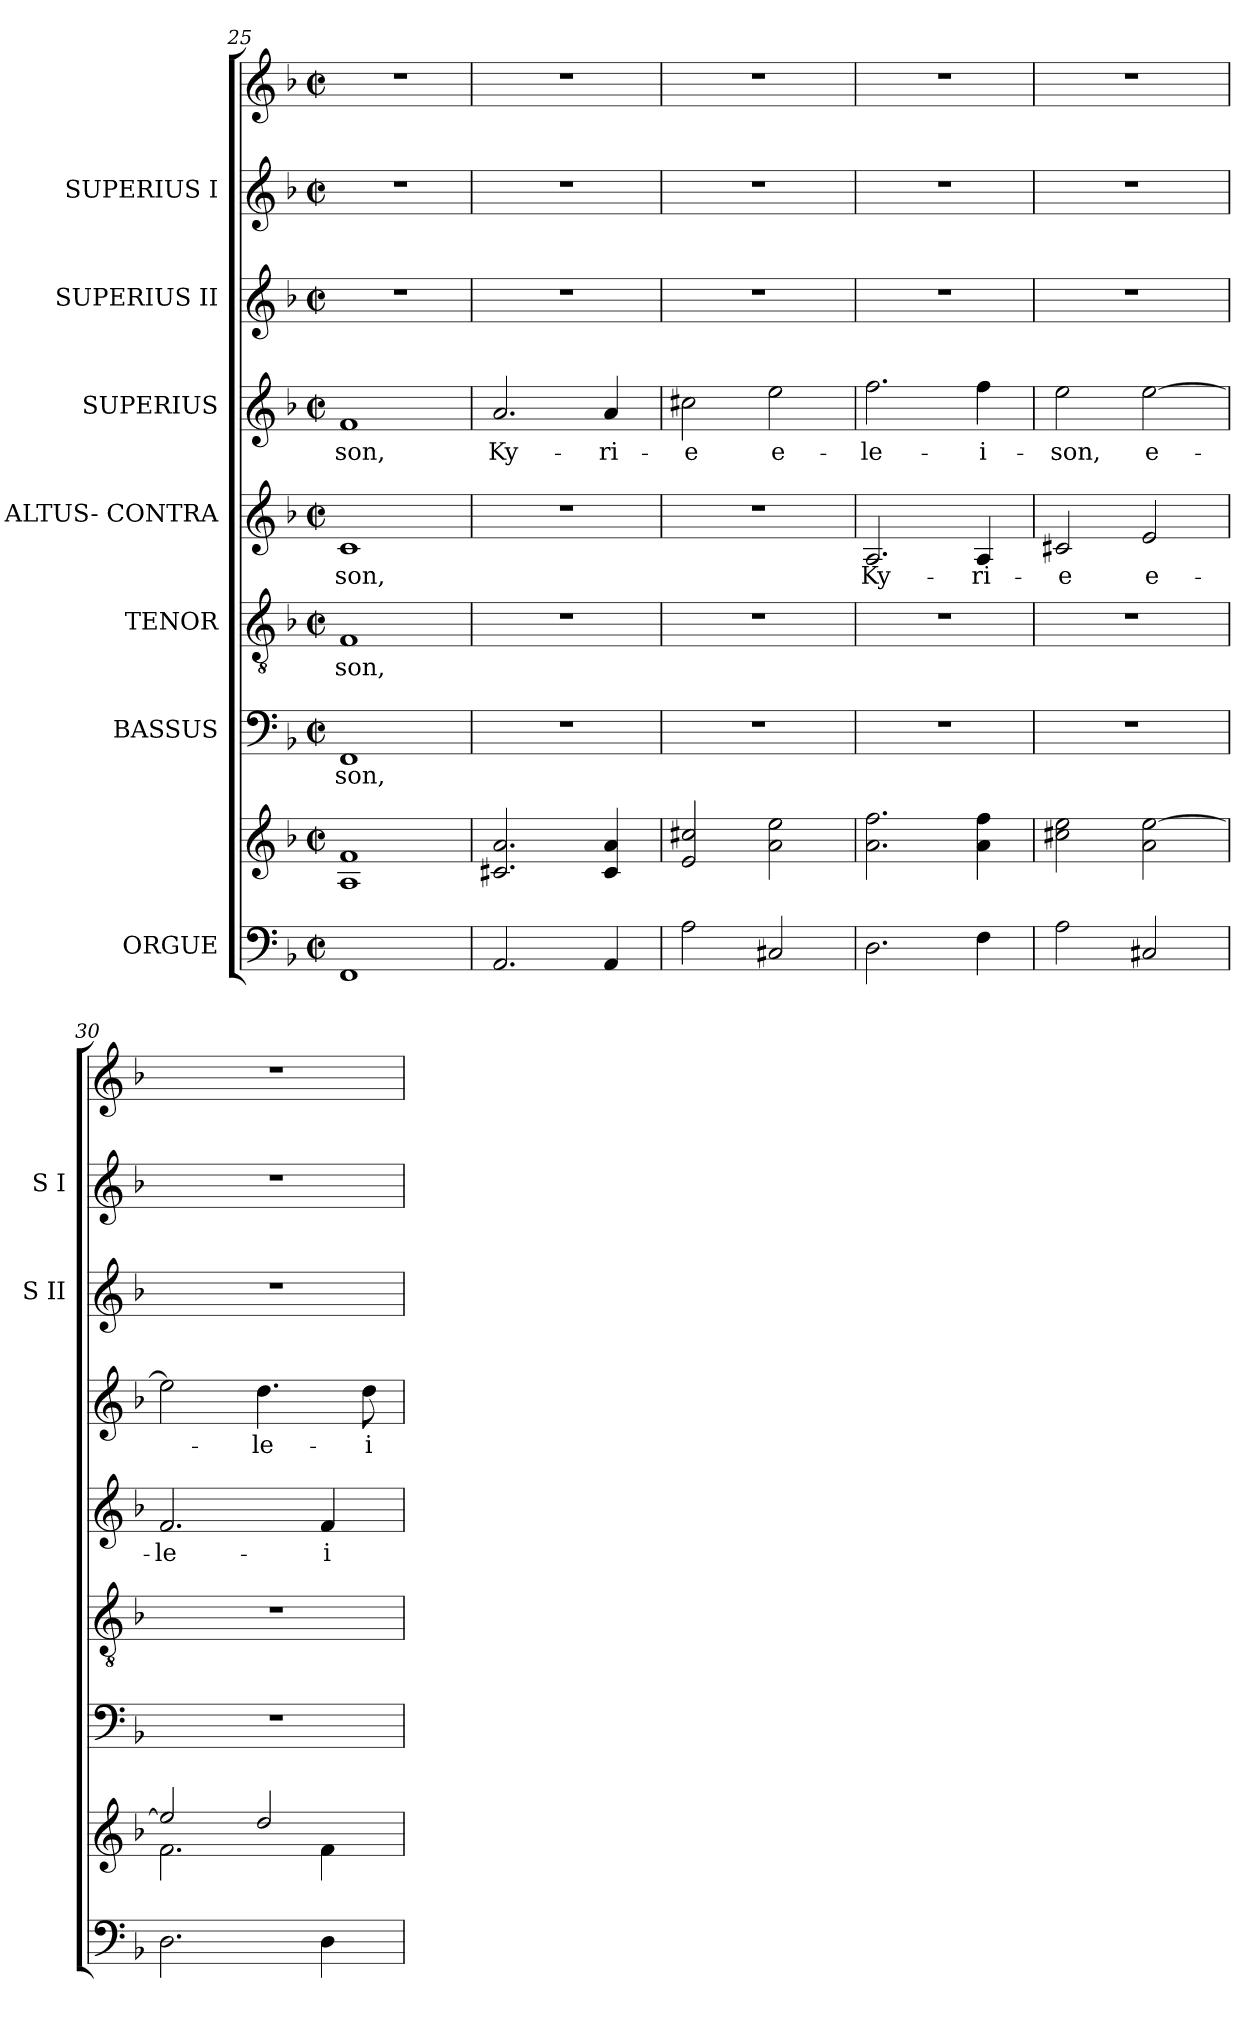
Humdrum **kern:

**kern	**kern	**kern	**text	**kern	**text	**kern	**text	**kern	**text	**kern	**kern	**kern
*part8	*part8	*part7	*part7	*part6	*part6	*part5	*part5	*part4	*part4	*part3	*part2	*part1
*staff9	*staff8	*staff7	*staff7	*staff6	*staff6	*staff5	*staff5	*staff4	*staff4	*staff3	*staff2	*staff1
*I"ORGUE	*	*I"BASSUS	*	*I"TENOR	*	*I"ALTUS- CONTRA	*	*I"SUPERIUS	*	*I"SUPERIUS II	*I"SUPERIUS I	*
*	*	*	*	*	*	*	*	*	*	*I'S II	*I'S I	*
*clefF4	*clefG2	*clefF4	*	*clefGv2	*	*clefG2	*	*clefG2	*	*clefG2	*clefG2	*clefG2
*k[b-]	*k[b-]	*k[b-]	*	*k[b-]	*	*k[b-]	*	*k[b-]	*	*k[b-]	*k[b-]	*k[b-]
*d:	*d:	*d:	*	*d:	*	*d:	*	*d:	*	*d:	*d:	*d:
*M2/2	*M2/2	*M2/2	*	*M2/2	*	*M2/2	*	*M2/2	*	*M2/2	*M2/2	*M2/2
*met(c|)	*met(c|)	*met(c|)	*	*met(c|)	*	*met(c|)	*	*met(c|)	*	*met(c|)	*met(c|)	*met(c|)
=25	=25	=25	=25	=25	=25	=25	=25	=25	=25	=25	=25	=25
!	!	!	!LO:LY:b	!	!LO:LY:b	!	!LO:LY:b	!	!LO:LY:b	!	!	!
1FF	1A 1f	1FF	-son,	1F	-son,	1c	-son,	1f	-son,	1r	1r	1r
!!LO:LB:g=z
=26	=26	=26	=26	=26	=26	=26	=26	=26	=26	=26	=26	=26
!	!	!	!	!	!	!	!	!	!LO:LY:b	!	!	!
2.AA/	2.c#X/ 2.a/	1r	.	1r	.	1r	.	2.a/	Ky-	1r	1r	1r
!	!	!	!	!	!	!	!	!	!LO:LY:b	!	!	!
4AA/	4c#/ 4a/	.	.	.	.	.	.	4a/	-ri-	.	.	.
=27	=27	=27	=27	=27	=27	=27	=27	=27	=27	=27	=27	=27
!	!	!	!	!	!	!	!	!	!LO:LY:b	!	!	!
2A\	2e/ 2cc#X/	1r	.	1r	.	1r	.	2cc#X\	-e	1r	1r	1r
!	!	!	!	!	!	!	!	!	!LO:LY:b	!	!	!
2C#X/	2a\ 2ee\	.	.	.	.	.	.	2ee\	e-	.	.	.
=28	=28	=28	=28	=28	=28	=28	=28	=28	=28	=28	=28	=28
!	!	!	!	!	!	!	!LO:LY:b	!	!LO:LY:b	!	!	!
2.D\	2.a\ 2.ff\	1r	.	1r	.	2.A/	Ky-	2.ff\	-le-	1r	1r	1r
!	!	!	!	!	!	!	!LO:LY:b	!	!LO:LY:b	!	!	!
4F\	4a\ 4ff\	.	.	.	.	4A/	-ri-	4ff\	-i-	.	.	.
=29	=29	=29	=29	=29	=29	=29	=29	=29	=29	=29	=29	=29
!	!	!	!	!	!	!	!LO:LY:b	!	!LO:LY:b	!	!	!
2A\	2cc#X\ 2ee\	1r	.	1r	.	2c#X/	-e	2ee\	-son,	1r	1r	1r
!	!	!	!	!	!	!	!LO:LY:b	!	!LO:LY:b	!	!	!
2C#X/	2a\ [2ee\	.	.	.	.	2e/	e-	[2ee\	e-	.	.	.
=30	=30	=30	=30	=30	=30	=30	=30	=30	=30	=30	=30	=30
*	*^	*	*	*	*	*	*	*	*	*	*	*
!	!	!	!	!	!	!	!	!LO:LY:b	!	!	!	!	!
2.D\	2ee/]	2.f\	1r	.	1r	.	2.f/	-le-	2ee\]	.	1r	1r	1r
!	!	!	!	!	!	!	!	!	!	!LO:LY:b	!	!	!
.	2dd/	.	.	.	.	.	.	.	4.dd\	-le-	.	.	.
!	!	!	!	!	!	!	!	!LO:LY:b	!	!	!	!	!
4D\	.	4f\	.	.	.	.	4f/	-i-	.	.	.	.	.
!	!	!	!	!	!	!	!	!	!	!LO:LY:b	!	!	!
.	.	.	.	.	.	.	.	.	8dd\	-i-	.	.	.
*	*v	*v	*	*	*	*	*	*	*	*	*	*	*
=	=	=	=	=	=	=	=	=	=	=	=	=
*-	*-	*-	*-	*-	*-	*-	*-	*-	*-	*-	*-	*-
